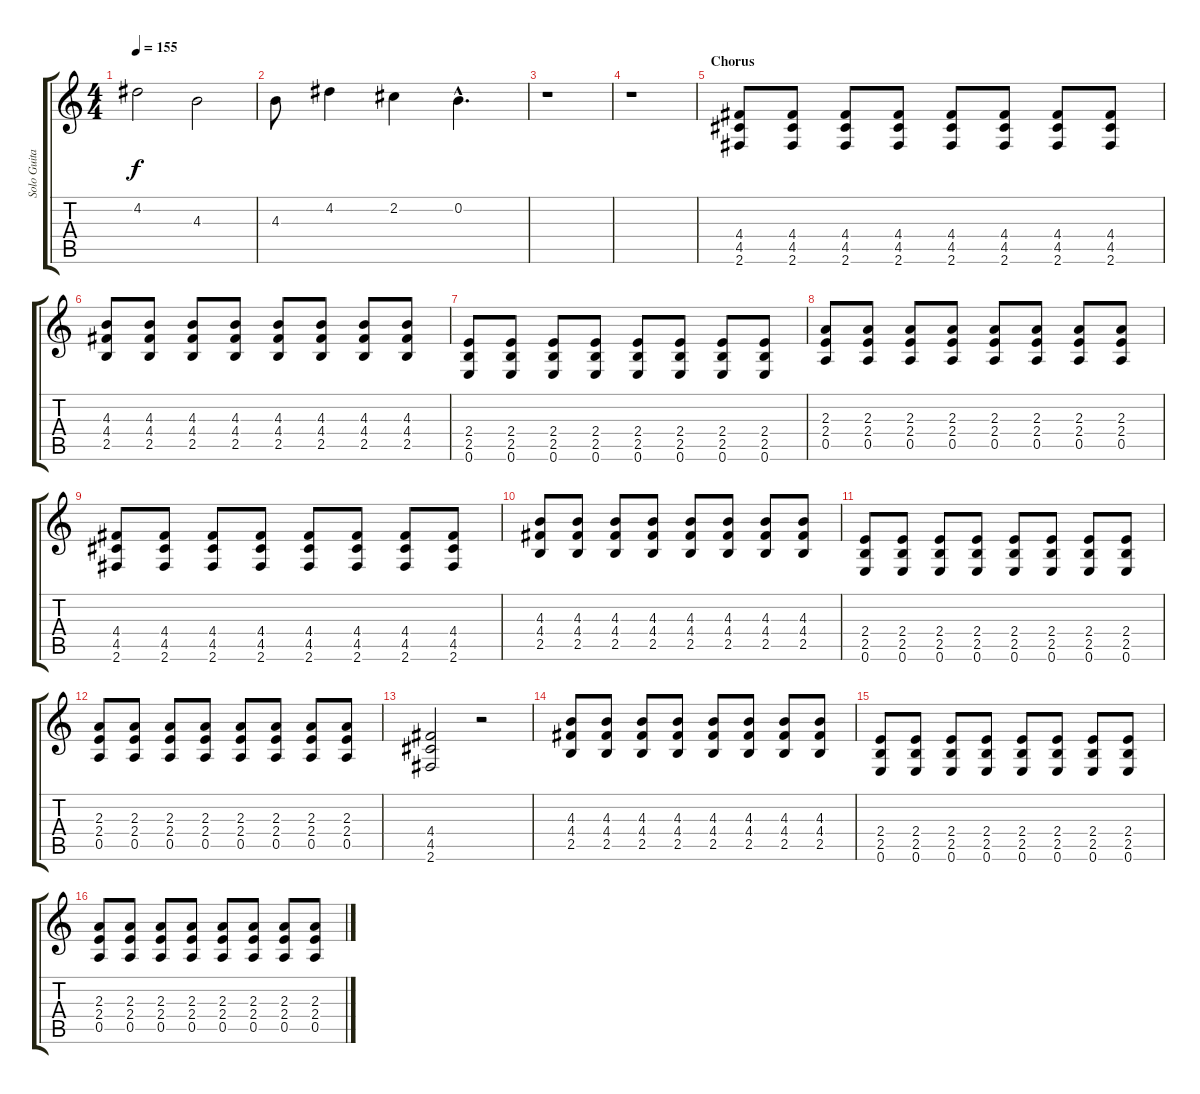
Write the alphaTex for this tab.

\track ("Solo Guitar" "Solo Guita") {instrument distortionguitar}
\staff {score tabs}
\tuning (E4 B3 G3 D3 A2 E2) {hide}
\ts (4 4)
\tempo 155
\clef g2
\ks c
4.2.2{dy f} 4.3.2 |
4.3.8 4.2.4 2.2.4 0.2{hac}.4{d} |
r.1 |
r.1 |
\section ("" "Chorus")
(4.4 4.5 2.6).8 (4.4 4.5 2.6).8 (4.4 4.5 2.6).8 (4.4 4.5 2.6).8 (4.4 4.5 2.6).8 (4.4 4.5 2.6).8 (4.4 4.5 2.6).8 (4.4 4.5 2.6).8 |
(4.3 4.4 2.5).8 (4.3 4.4 2.5).8 (4.3 4.4 2.5).8 (4.3 4.4 2.5).8 (4.3 4.4 2.5).8 (4.3 4.4 2.5).8 (4.3 4.4 2.5).8 (4.3 4.4 2.5).8 |
(2.4 2.5 0.6).8 (2.4 2.5 0.6).8 (2.4 2.5 0.6).8 (2.4 2.5 0.6).8 (2.4 2.5 0.6).8 (2.4 2.5 0.6).8 (2.4 2.5 0.6).8 (2.4 2.5 0.6).8 |
(2.3 2.4 0.5).8 (2.3 2.4 0.5).8 (2.3 2.4 0.5).8 (2.3 2.4 0.5).8 (2.3 2.4 0.5).8 (2.3 2.4 0.5).8 (2.3 2.4 0.5).8 (2.3 2.4 0.5).8 |
(4.4 4.5 2.6).8 (4.4 4.5 2.6).8 (4.4 4.5 2.6).8 (4.4 4.5 2.6).8 (4.4 4.5 2.6).8 (4.4 4.5 2.6).8 (4.4 4.5 2.6).8 (4.4 4.5 2.6).8 |
(4.3 4.4 2.5).8 (4.3 4.4 2.5).8 (4.3 4.4 2.5).8 (4.3 4.4 2.5).8 (4.3 4.4 2.5).8 (4.3 4.4 2.5).8 (4.3 4.4 2.5).8 (4.3 4.4 2.5).8 |
(2.4 2.5 0.6).8 (2.4 2.5 0.6).8 (2.4 2.5 0.6).8 (2.4 2.5 0.6).8 (2.4 2.5 0.6).8 (2.4 2.5 0.6).8 (2.4 2.5 0.6).8 (2.4 2.5 0.6).8 |
(2.3 2.4 0.5).8 (2.3 2.4 0.5).8 (2.3 2.4 0.5).8 (2.3 2.4 0.5).8 (2.3 2.4 0.5).8 (2.3 2.4 0.5).8 (2.3 2.4 0.5).8 (2.3 2.4 0.5).8 |
(4.4 4.5 2.6).2 r.2 |
(4.3 4.4 2.5).8 (4.3 4.4 2.5).8 (4.3 4.4 2.5).8 (4.3 4.4 2.5).8 (4.3 4.4 2.5).8 (4.3 4.4 2.5).8 (4.3 4.4 2.5).8 (4.3 4.4 2.5).8 |
(2.4 2.5 0.6).8 (2.4 2.5 0.6).8 (2.4 2.5 0.6).8 (2.4 2.5 0.6).8 (2.4 2.5 0.6).8 (2.4 2.5 0.6).8 (2.4 2.5 0.6).8 (2.4 2.5 0.6).8 |
(2.3 2.4 0.5).8 (2.3 2.4 0.5).8 (2.3 2.4 0.5).8 (2.3 2.4 0.5).8 (2.3 2.4 0.5).8 (2.3 2.4 0.5).8 (2.3 2.4 0.5).8 (2.3 2.4 0.5).8
